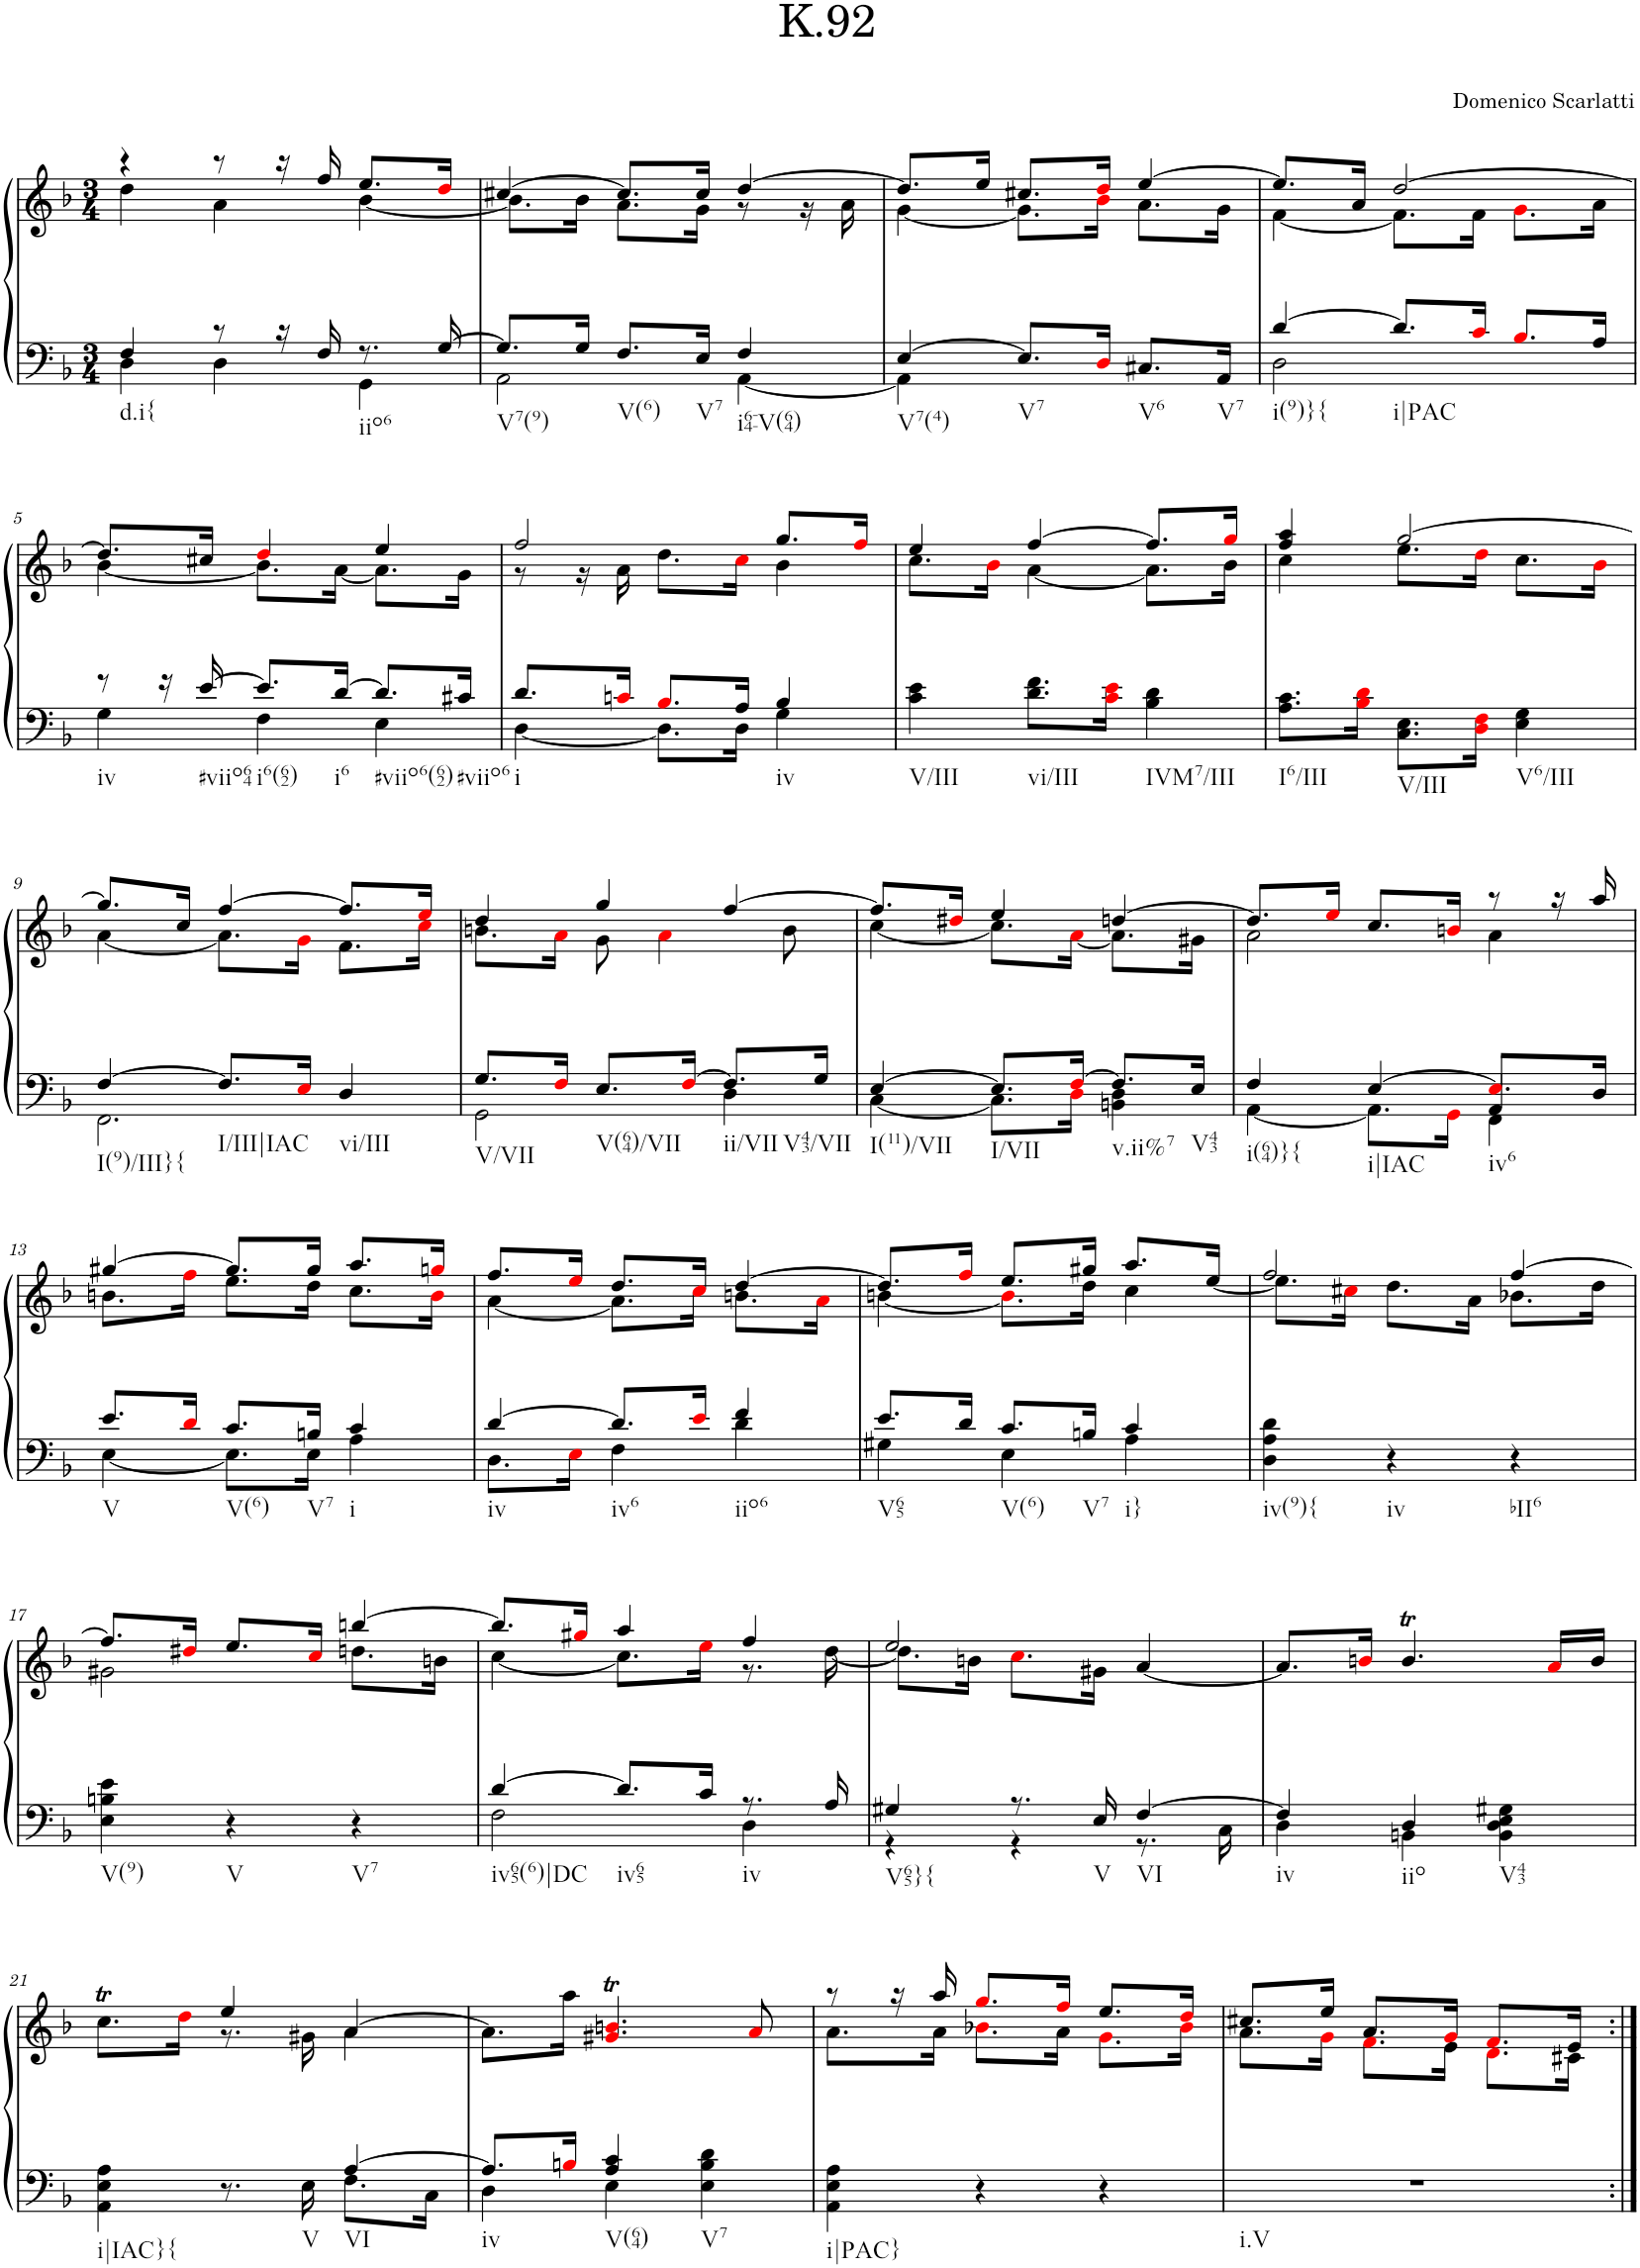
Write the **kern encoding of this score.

**kern	**kern
*part1	*part1
*staff2	*staff1
*I"Piano	*
*I'Pno.	*
*clefF4	*clefG2
*k[b-]	*k[b-]
*M3/4	*M3/4
=1	=1
*^	*^
!LO:TX:b:t=d.i{	!	!	!
4F/	4D\	4r	4dd\
8r	4D\	8r	4a\
16r	.	16r	.
16F/	.	16ff/	.
!LO:TX:b:t=iio6	!	!	!
8.r	4GG\	8.ee/L	[4b-\
[16G/	.	16ddi/Jk	.
=2	=2	=2	=2
!LO:TX:b:t=V7(9)	!	!	!
8.G/L]	2AA\	[4cc#X/	8.b-\L]
16G/Jk	.	.	16b-\Jk
!LO:TX:b:t=V(6)	!	!	!
8.F/L	.	8.cc#/L]	8.a\L
!LO:TX:b:t=V7	!	!	!
16E/Jk	.	16cc#/Jk	16g\Jk
!LO:TX:b:t=i64-V(64)	!	!	!
4F/	[4AA\	[4dd/	8r
.	.	.	16r
.	.	.	16a\
=3	=3	=3	=3
!LO:TX:b:t=V7(4)	!	!	!
[4E/	4AA\]	8.dd/L]	[4g\
.	.	16ee/Jk	.
!LO:TX:b:t=V7	!	!	!
8.E/L]	2ryy	8.cc#X/L	8.g\L]
16Di/Jk	.	16ddi/Jk	16b-i\Jk
!LO:TX:b:t=V6	!	!	!
8.C#X/L	.	[4ee/	8.a\L
!LO:TX:b:t=V7	!	!	!
16AA/Jk	.	.	16g\Jk
=4	=4	=4	=4
!LO:TX:b:t=i(9)}{	!	!	!
[4d/	2D\	8.ee/L]	[4f\
.	.	16a/Jk	.
!LO:TX:b:t=i|PAC	!	!	!
8.d/L]	.	[2dd/	8.f\L]
16ci/Jk	.	.	16f\Jk
8.B-i/L	4ryy	.	8.gi\L
16A/Jk	.	.	16a\Jk
!!LO:LB:g=z	!!
=5	=5	=5	=5
!LO:TX:b:t=iv	!	!	!
8r	4G\	8.dd/L]	[4b-\
16r	.	.	.
!LO:TX:b:t=#viio64	!	!	!
[16e/	.	16cc#X/Jk	.
!LO:TX:b:t=i6(62)	!	!	!
8.e/L]	4F\	4ddi/	8.b-\L]
!LO:TX:b:t=i6	!	!	!
[16d/Jk	.	.	[16a\Jk
!LO:TX:b:t=#viio6(62)	!	!	!
8.d/L]	4E\	4ee/	8.a\L]
!LO:TX:b:t=#viio6	!	!	!
16c#X/Jk	.	.	16g\Jk
=6	=6	=6	=6
!LO:TX:b:t=i	!	!	!
8.d/L	[4D\	2ff/	8r
.	.	.	16r
16cni/Jk	.	.	16a\
8.B-i/L	8.D\L]	.	8.dd\L
16A/Jk	16D\Jk	.	16cci\Jk
!LO:TX:b:t=iv	!	!	!
4B-/	4G\	8.gg/L	4b-\
.	.	16ffi/Jk	.
*v	*v	*	*
=7	=7	=7
!LO:TX:b:t=V/III	!	!
4c\ 4e\	4ee/	8.cc\L
.	.	16b-i\Jk
!LO:TX:b:t=vi/III	!	!
8.d\ 8.f\L	[4ff/	[4a\
16ci\ 16ei\Jk	.	.
!LO:TX:b:t=IVM7/III	!	!
4B-\ 4d\	8.ff/L]	8.a\L]
.	16ggi/Jk	16b-\Jk
=8	=8	=8
!LO:TX:b:t=I6/III	!	!
8.A\ 8.c\L	4ff/ 4aa/	4cc\
16B-i\ 16di\Jk	.	.
!LO:TX:b:t=V/III	!	!
8.C\ 8.E\L	[2gg/	8.ee\L
16Di\ 16Fi\Jk	.	16ddi\Jk
!LO:TX:b:t=V6/III	!	!
4E\ 4G\	.	8.cc\L
.	.	16b-i\Jk
!!LO:LB:g=z	!!
=9	=9	=9
*^	*	*
!LO:TX:b:t=I(9)/III}{	!	!	!
[4F/	2.FF\	8.gg/L]	[4a\
.	.	16cc/Jk	.
!LO:TX:b:t=I/III|IAC	!	!	!
8.F/L]	.	[4ff/	8.a\L]
16Ei/Jk	.	.	16gi\Jk
!LO:TX:b:t=vi/III	!	!	!
4D/	.	8.ff/L]	8.f\L
.	.	16eei/Jk	16cci\Jk
=10	=10	=10	=10
!LO:TX:b:t=V/VII	!	!	!
8.G/L	2GG\	4dd/	8.bn\L
16Fi/Jk	.	.	16ai\Jk
!LO:TX:b:t=V(64)/VII	!	!	!
8.E/L	.	4gg/	8g\
.	.	.	4ai\
[16Fi/Jk	.	.	.
!LO:TX:b:t=ii/VII	!	!	!
!LO:TX:b:t=V43/VII	!	!	!
8.F/L]	4D\	[4ff/	.
.	.	.	8b\
16G/Jk	.	.	.
=11	=11	=11	=11
!LO:TX:b:t=I(11)/VII	!	!	!
[4E/	[4C\	8.ff/L]	[4cc\
.	.	16dd#Xi/Jk	.
!LO:TX:b:t=I/VII	!	!	!
8.E/L]	8.C\L]	4ee/	8.cc\L]
[16Fi/Jk	16Di\Jk	.	[16ai\Jk
!LO:TX:b:t=v.ii%7	!	!	!
8.F/L]	4BBn\ 4D\	[4ddn/	8.a\L]
!LO:TX:b:t=V43	!	!	!
16E/Jk	.	.	16g#X\Jk
=12	=12	=12	=12
*	*^	*	*
!LO:TX:b:t=i(64)}{	!	!	!	!
4F/	[4AA\	2ryy	8.dd/L]	2a\
.	.	.	16eei/Jk	.
!LO:TX:b:t=i|IAC	!	!	!	!
[4E/	8.AA\L]	.	8.cc/L	.
.	16GGi\Jk	.	16bni/Jk	.
!LO:TX:b:t=iv6	!	!	!	!
8.Ei/L]	4FF\	4AA/	8r	4a\
.	.	.	16r	.
16D/Jk	.	.	16aa/	.
*	*v	*v	*	*
!!LO:LB:g=z	!!
=13	=13	=13	=13
!LO:TX:b:t=V	!	!	!
8.e/L	[4E\	[4gg#X/	8.bn\L
16di/Jk	.	.	16ffi\Jk
!LO:TX:b:t=V(6)	!	!	!
8.c/L	8.E\L]	8.gg#/L]	8.ee\L
!LO:TX:b:t=V7	!	!	!
16Bn/Jk	16E\Jk	16gg#/Jk	16dd\Jk
!LO:TX:b:t=i	!	!	!
4c/	4A\	8.aa/L	8.cc\L
.	.	16ggni/Jk	16bi\Jk
=14	=14	=14	=14
!LO:TX:b:t=iv	!	!	!
[4d/	8.D\L	8.ff/L	[4a\
.	16Ei\Jk	16eei/Jk	.
!LO:TX:b:t=iv6	!	!	!
8.d/L]	4F\	8.dd/L	8.a\L]
16ei/Jk	.	16cci/Jk	16cci\Jk
!LO:TX:b:t=iio6	!	!	!
4f/	4d\	[4dd/	8.bn\L
.	.	.	16ai\Jk
=15	=15	=15	=15
!LO:TX:b:t=V65	!	!	!
8.e/L	4G#X\	8.dd/L]	[4bn\
16d/Jk	.	16ffi/Jk	.
!LO:TX:b:t=V(6)	!	!	!
8.c/L	4E\	8.ee/L	8.bi\L]
!LO:TX:b:t=V7	!	!	!
16Bn/Jk	.	16gg#X/Jk	16dd\Jk
!LO:TX:b:t=i}	!	!	!
4c/	4A\	8.aa/L	4cc\
.	.	[<16ee/Jk	.
*v	*v	*	*
=16	=16	=16
!LO:TX:b:t=iv(9){	!	!
4D\ 4A\ 4d\	2ff/	8.ee\L]
.	.	16cc#Xi\Jk
!LO:TX:b:t=iv	!	!
4r	.	8.dd\L
.	.	16a\Jk
!LO:TX:b:t=bII6	!	!
4r	[4ff/	8.b-X\L
.	.	16dd\Jk
!!LO:LB:g=z	!!
=17	=17	=17
!LO:TX:b:t=V(9)	!	!
4E\ 4Bn\ 4e\	8.ff/L]	2g#X\
.	16dd#Xi/Jk	.
!LO:TX:b:t=V	!	!
4r	8.ee/L	.
.	16cci/Jk	.
!LO:TX:b:t=V7	!	!
4r	[4bbn/	8.ddn\L
.	.	16bn\Jk
=18	=18	=18
*^	*	*
!LO:TX:b:t=iv65(6)|DC	!	!	!
[4d/	2F\	8.bb/L]	[4cc\
.	.	16gg#Xi/Jk	.
!LO:TX:b:t=iv65	!	!	!
8.d/L]	.	4aa/	8.cc\L]
16c/Jk	.	.	16eei\Jk
!LO:TX:b:t=iv	!	!	!
8.r	4D\	4ff/	8.r
16A/	.	.	[16dd\
=19	=19	=19	=19
!LO:TX:b:t=V65}{	!	!	!
4G#X/	4r	2ee/	8.dd\L]
.	.	.	16bn\Jk
8.r	4r	.	8.cci\L
!LO:TX:b:t=V	!	!	!
16E/	.	.	16g#X\Jk
!LO:TX:b:t=VI	!	!	!
[4F/	8.r	[4a/	4ryy
.	16C\	.	.
*	*	*v	*v
=20	=20	=20
!LO:TX:b:t=iv	!	!
4F/]	4D\	8.a/L]
.	.	16bni/Jk
!LO:TX:b:t=iio	!	!
4D/	4BBn\	4.bt/
!LO:TX:b:t=V43	!	!
4BB\ 4D\ 4E\ 4G#X\	4ryy	.
.	.	16ai/LL
.	.	16b/JJ
!!LO:LB:g=z
=21	=21	=21
*	*	*^
!LO:TX:b:t=i|IAC}{	!	!	!
4AA\ 4E\ 4A\	2ryy	8.ccT\L	4ryy
.	.	16ddi\Jk	.
8.r	.	4ee/	8.r
!LO:TX:b:t=V	!	!	!
16E\	.	.	16g#X\
!LO:TX:b:t=VI	!	!	!
[4A/	8.F\L	[4a/	4a\
.	16C\Jk	.	.
*	*	*v	*v
=22	=22	=22
!LO:TX:b:t=iv	!	!
8.A/L]	4D\	8.a\L]
16Bni/Jk	.	16aa\Jk
!LO:TX:b:t=V(64)	!	!
4A/ 4c/	4E\	4.g#Xi/T 4.bni/T
!LO:TX:b:t=V7	!	!
4E\ 4B\ 4d\	4ryy	.
.	.	8ai/
*v	*v	*
=23	=23
*	*^
!LO:TX:b:t=i|PAC}	!	!
4AA\ 4E\ 4A\	8r	8.a\L
.	16r	.
.	16aa/	16a\Jk
4r	8.ggi/L	8.b-Xi\L
.	16ffi/Jk	16a\Jk
4r	8.ee/L	8.gi\L
.	16ddi/Jk	16b-i\Jk
=24	=24	=24
!LO:TX:b:t=i.V	!	!
2.r	8.cc#X/L	8.a\L
.	16ee/Jk	16gi\Jk
.	8.a/L	8.fi\L
.	16gi/Jk	16e\Jk
.	8.fi/L	8.di\L
.	16e/Jk	16c#X\Jk
*	*v	*v
=:|!	=:|!
*-	*-
